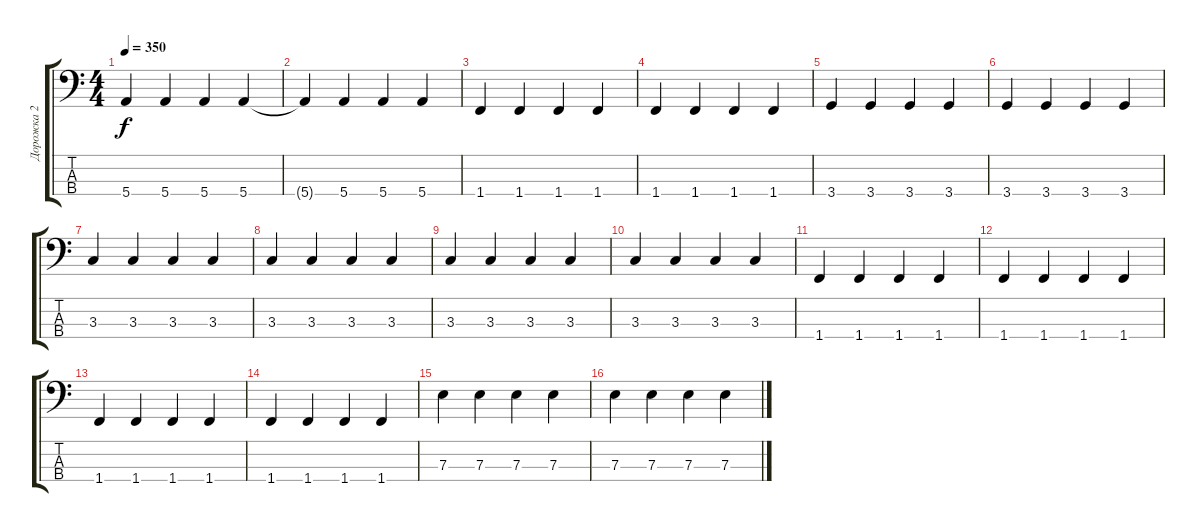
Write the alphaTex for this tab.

\track ("Дорожка 2" "Дорожка 2") {instrument electricbasspick}
\staff {score tabs}
\tuning (G2 D2 A1 E1) {hide}
\ts (4 4)
\tempo 350
\clef f4
\ks c
5.4.4{dy f} 5.4.4 5.4.4 5.4.4 |
5.4{t}.4 5.4.4 5.4.4 5.4.4 |
1.4.4 1.4.4 1.4.4 1.4.4 |
1.4.4 1.4.4 1.4.4 1.4.4 |
3.4.4 3.4.4 3.4.4 3.4.4 |
3.4.4 3.4.4 3.4.4 3.4.4 |
3.3.4 3.3.4 3.3.4 3.3.4 |
3.3.4 3.3.4 3.3.4 3.3.4 |
3.3.4 3.3.4 3.3.4 3.3.4 |
3.3.4 3.3.4 3.3.4 3.3.4 |
1.4.4 1.4.4 1.4.4 1.4.4 |
1.4.4 1.4.4 1.4.4 1.4.4 |
1.4.4 1.4.4 1.4.4 1.4.4 |
1.4.4 1.4.4 1.4.4 1.4.4 |
7.3.4 7.3.4 7.3.4 7.3.4 |
7.3.4 7.3.4 7.3.4 7.3.4
